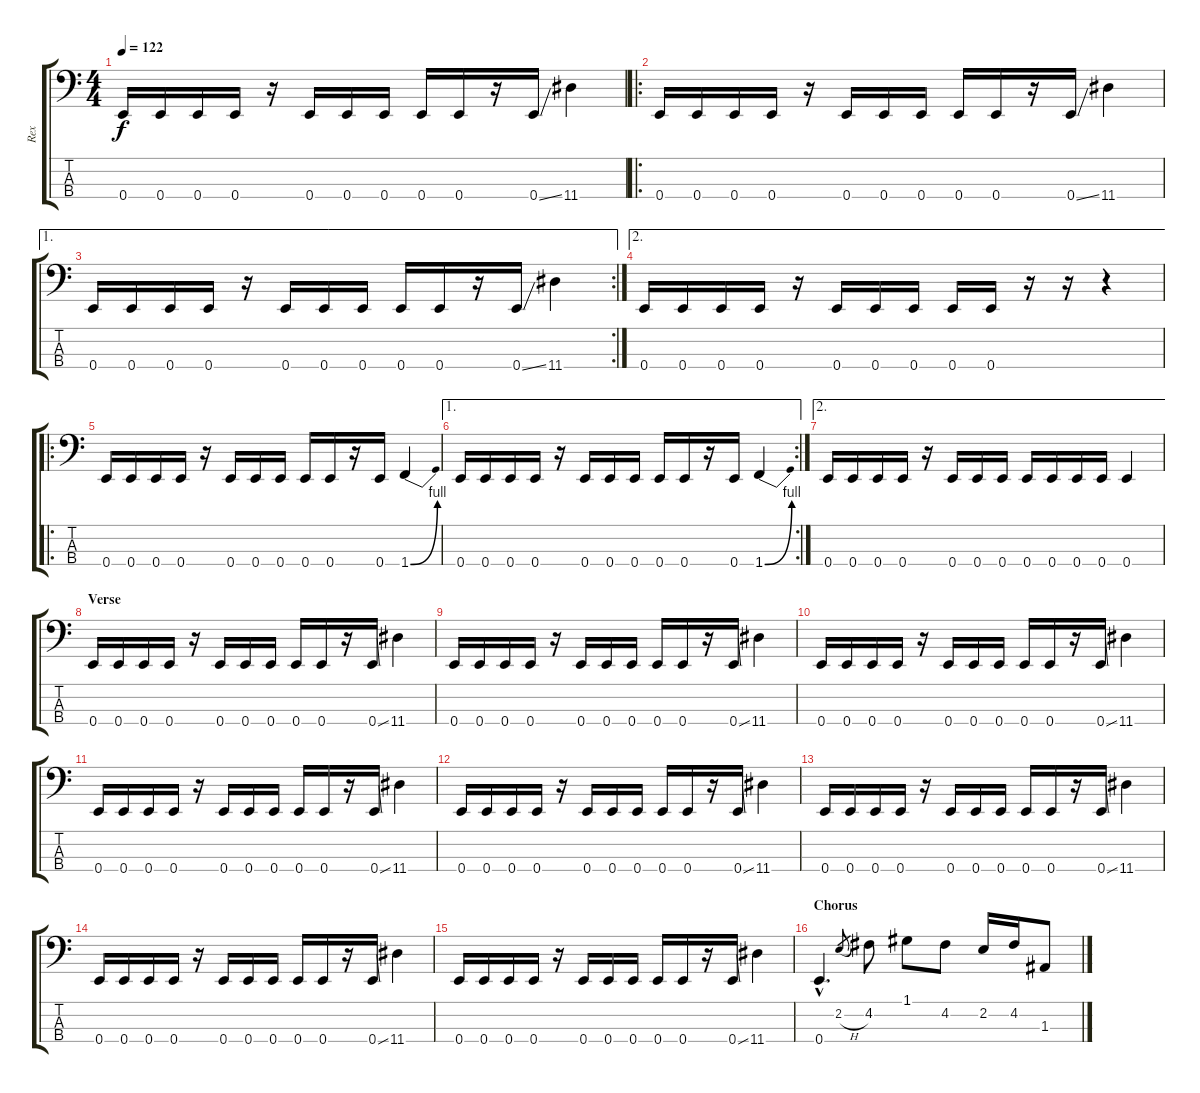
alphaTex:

\track ("Rex" "Rex") {instrument electricbasspick}
\staff {score tabs}
\tuning (G2 D2 A1 E1) {hide}
\ts (4 4)
\tempo 122
\clef f4
\ks c
0.4.16{dy f} 0.4.16 0.4.16 0.4.16 r.16 0.4.16 0.4.16 0.4.16 0.4.16 0.4.16 r.16 0.4{ss}.16 11.4.4 |
\ro
0.4.16 0.4.16 0.4.16 0.4.16 r.16 0.4.16 0.4.16 0.4.16 0.4.16 0.4.16 r.16 0.4{ss}.16 11.4.4 |
\ae 1
\rc 2
0.4.16 0.4.16 0.4.16 0.4.16 r.16 0.4.16 0.4.16 0.4.16 0.4.16 0.4.16 r.16 0.4{ss}.16 11.4.4 |
\ae 2
0.4.16 0.4.16 0.4.16 0.4.16 r.16 0.4.16 0.4.16 0.4.16 0.4.16 0.4.16 r.16 r.16 r.4 |
\ro
0.4.16 0.4.16 0.4.16 0.4.16 r.16 0.4.16 0.4.16 0.4.16 0.4.16 0.4.16 r.16 0.4.16 1.4{be (bend 0 0 60 4)}.4 |
\ae 1
\rc 2
0.4.16 0.4.16 0.4.16 0.4.16 r.16 0.4.16 0.4.16 0.4.16 0.4.16 0.4.16 r.16 0.4.16 1.4{be (bend 0 0 60 4)}.4 |
\ae 2
0.4.16 0.4.16 0.4.16 0.4.16 r.16 0.4.16 0.4.16 0.4.16 0.4.16 0.4.16 0.4.16 0.4.16 0.4.4 |
\section ("" "Verse")
0.4.16 0.4.16 0.4.16 0.4.16 r.16 0.4.16 0.4.16 0.4.16 0.4.16 0.4.16 r.16 0.4{ss}.16 11.4.4 |
0.4.16 0.4.16 0.4.16 0.4.16 r.16 0.4.16 0.4.16 0.4.16 0.4.16 0.4.16 r.16 0.4{ss}.16 11.4.4 |
0.4.16 0.4.16 0.4.16 0.4.16 r.16 0.4.16 0.4.16 0.4.16 0.4.16 0.4.16 r.16 0.4{ss}.16 11.4.4 |
0.4.16 0.4.16 0.4.16 0.4.16 r.16 0.4.16 0.4.16 0.4.16 0.4.16 0.4.16 r.16 0.4{ss}.16 11.4.4 |
0.4.16 0.4.16 0.4.16 0.4.16 r.16 0.4.16 0.4.16 0.4.16 0.4.16 0.4.16 r.16 0.4{ss}.16 11.4.4 |
0.4.16 0.4.16 0.4.16 0.4.16 r.16 0.4.16 0.4.16 0.4.16 0.4.16 0.4.16 r.16 0.4{ss}.16 11.4.4 |
0.4.16 0.4.16 0.4.16 0.4.16 r.16 0.4.16 0.4.16 0.4.16 0.4.16 0.4.16 r.16 0.4{ss}.16 11.4.4 |
0.4.16 0.4.16 0.4.16 0.4.16 r.16 0.4.16 0.4.16 0.4.16 0.4.16 0.4.16 r.16 0.4{ss}.16 11.4.4 |
\section ("" "Chorus")
0.4{hac}.4{d} 2.2{h}.8{gr} 4.2.8 1.1.8 4.2.8 2.2.16 4.2.16 1.3.8
